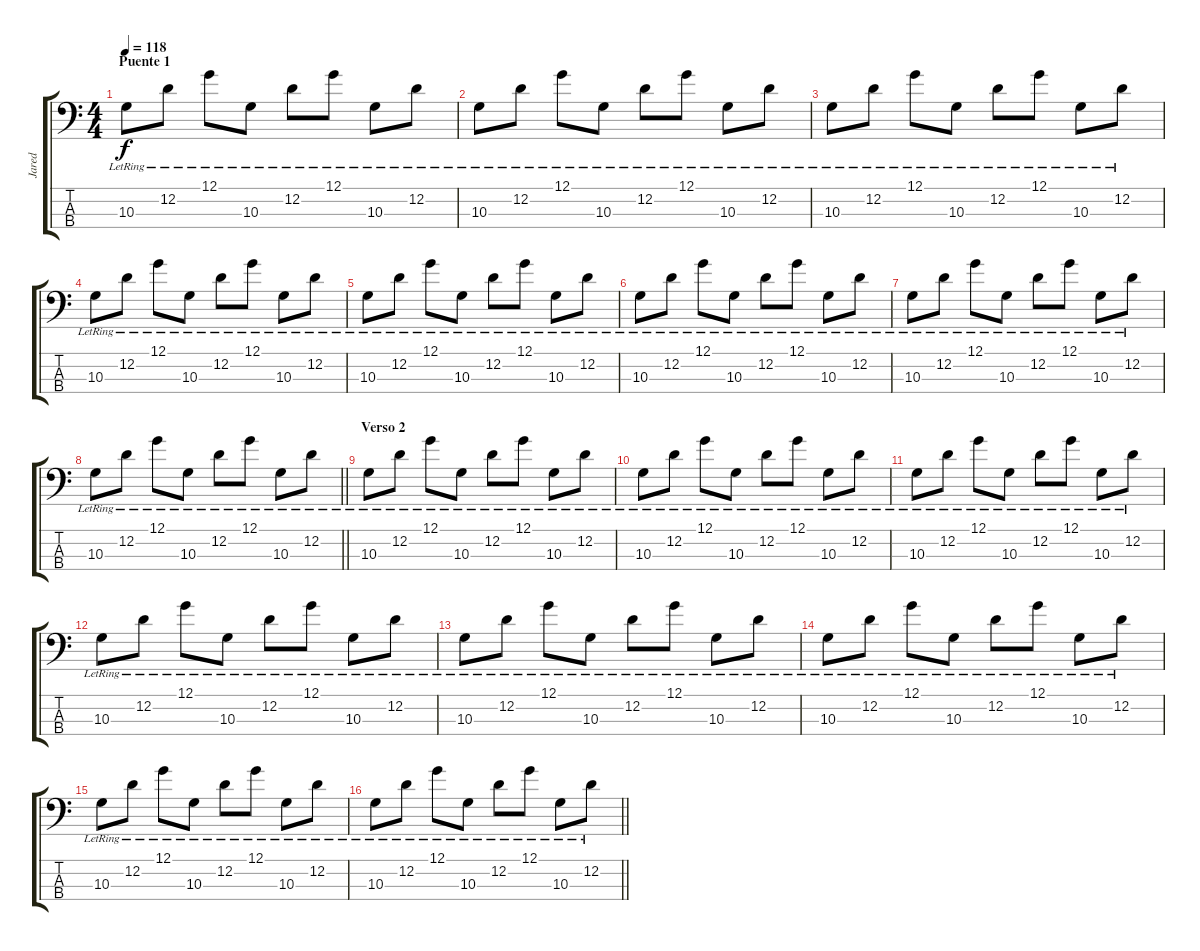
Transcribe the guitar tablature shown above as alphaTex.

\track ("Jared" "Jared") {instrument electricbassfinger}
\staff {score tabs}
\tuning (G2 D2 A1 E1) {hide}
\ts (4 4)
\section ("" "Puente 1")
\tempo 118
\clef f4
\ks c
10.3{lr}.8{dy f} 12.2{lr}.8 12.1{lr}.8 10.3{lr}.8 12.2{lr}.8 12.1{lr}.8 10.3{lr}.8 12.2{lr}.8 |
10.3{lr}.8 12.2{lr}.8 12.1{lr}.8 10.3{lr}.8 12.2{lr}.8 12.1{lr}.8 10.3{lr}.8 12.2{lr}.8 |
10.3{lr}.8 12.2{lr}.8 12.1{lr}.8 10.3{lr}.8 12.2{lr}.8 12.1{lr}.8 10.3{lr}.8 12.2{lr}.8 |
10.3{lr}.8 12.2{lr}.8 12.1{lr}.8 10.3{lr}.8 12.2{lr}.8 12.1{lr}.8 10.3{lr}.8 12.2{lr}.8 |
10.3{lr}.8 12.2{lr}.8 12.1{lr}.8 10.3{lr}.8 12.2{lr}.8 12.1{lr}.8 10.3{lr}.8 12.2{lr}.8 |
10.3{lr}.8 12.2{lr}.8 12.1{lr}.8 10.3{lr}.8 12.2{lr}.8 12.1{lr}.8 10.3{lr}.8 12.2{lr}.8 |
10.3{lr}.8 12.2{lr}.8 12.1{lr}.8 10.3{lr}.8 12.2{lr}.8 12.1{lr}.8 10.3{lr}.8 12.2{lr}.8 |
\barLineRight lightlight
10.3{lr}.8 12.2{lr}.8 12.1{lr}.8 10.3{lr}.8 12.2{lr}.8 12.1{lr}.8 10.3{lr}.8 12.2{lr}.8 |
\section ("" "Verso 2")
10.3{lr}.8 12.2{lr}.8 12.1{lr}.8 10.3{lr}.8 12.2{lr}.8 12.1{lr}.8 10.3{lr}.8 12.2{lr}.8 |
10.3{lr}.8 12.2{lr}.8 12.1{lr}.8 10.3{lr}.8 12.2{lr}.8 12.1{lr}.8 10.3{lr}.8 12.2{lr}.8 |
10.3{lr}.8 12.2{lr}.8 12.1{lr}.8 10.3{lr}.8 12.2{lr}.8 12.1{lr}.8 10.3{lr}.8 12.2{lr}.8 |
10.3{lr}.8 12.2{lr}.8 12.1{lr}.8 10.3{lr}.8 12.2{lr}.8 12.1{lr}.8 10.3{lr}.8 12.2{lr}.8 |
10.3{lr}.8 12.2{lr}.8 12.1{lr}.8 10.3{lr}.8 12.2{lr}.8 12.1{lr}.8 10.3{lr}.8 12.2{lr}.8 |
10.3{lr}.8 12.2{lr}.8 12.1{lr}.8 10.3{lr}.8 12.2{lr}.8 12.1{lr}.8 10.3{lr}.8 12.2{lr}.8 |
10.3{lr}.8 12.2{lr}.8 12.1{lr}.8 10.3{lr}.8 12.2{lr}.8 12.1{lr}.8 10.3{lr}.8 12.2{lr}.8 |
\barLineRight lightlight
10.3{lr}.8 12.2{lr}.8 12.1{lr}.8 10.3{lr}.8 12.2{lr}.8 12.1{lr}.8 10.3{lr}.8 12.2{lr}.8
